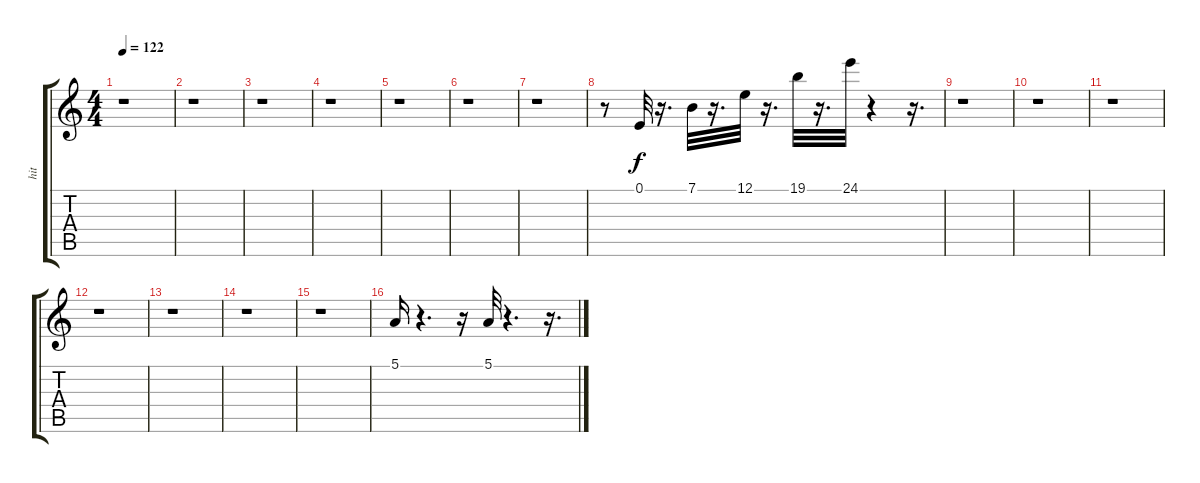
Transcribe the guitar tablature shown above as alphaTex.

\track ("hit" "hit") {instrument orchestrahit}
\staff {score tabs}
\tuning (E4 B3 G3 D3 A2 E2) {hide}
\ts (4 4)
\tempo 122
\clef g2
\ks c
r.1{dy f} |
r.1 |
r.1 |
r.1 |
r.1 |
r.1 |
r.1 |
r.8 0.1.32 r.16{d} 7.1.32 r.16{d} 12.1.32 r.16{d} 19.1.32 r.16{d} 24.1.32 r.4 r.16{d} |
r.1 |
r.1 |
r.1 |
r.1 |
r.1 |
r.1 |
r.1 |
5.1.16 r.4{d} r.16 5.1.32 r.4{d} r.16{d}
